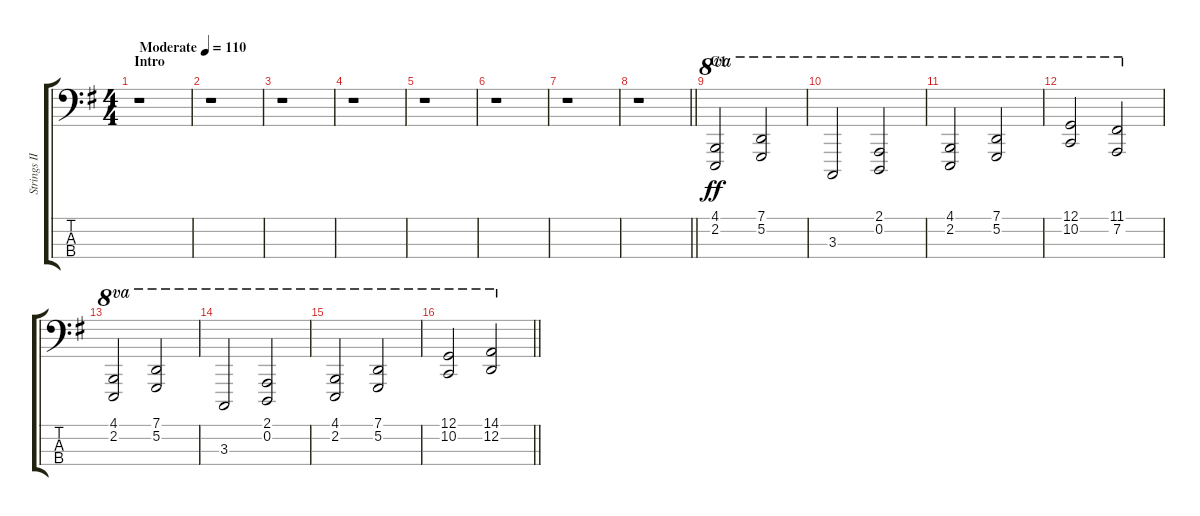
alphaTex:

\track ("Strings II" "Strings II") {instrument stringensemble1}
\staff {score tabs}
\tuning (G2 D2 A1 E1) {hide}
\ts (4 4)
\section ("" "Intro")
\tempo (110 "Moderate")
\clef f4
\ks g
r.1{dy ff instrument stringensemble1} |
r.1 |
r.1 |
r.1 |
r.1 |
r.1 |
r.1 |
\barLineRight lightlight
r.1 |
\section ("" "C1")
(4.1 2.2).2{ot 8va} (7.1 5.2).2{ot 8va} |
3.3.2{ot 8va} (2.1 0.2).2{ot 8va} |
(4.1 2.2).2{ot 8va} (7.1 5.2).2{ot 8va} |
(12.1 10.2).2{ot 8va} (11.1 7.2).2{ot 8va} |
(4.1 2.2).2{ot 8va} (7.1 5.2).2{ot 8va} |
3.3.2{ot 8va} (2.1 0.2).2{ot 8va} |
(4.1 2.2).2{ot 8va} (7.1 5.2).2{ot 8va} |
\barLineRight lightlight
(12.1 10.2).2{ot 8va} (14.1 12.2).2{ot 8va}
